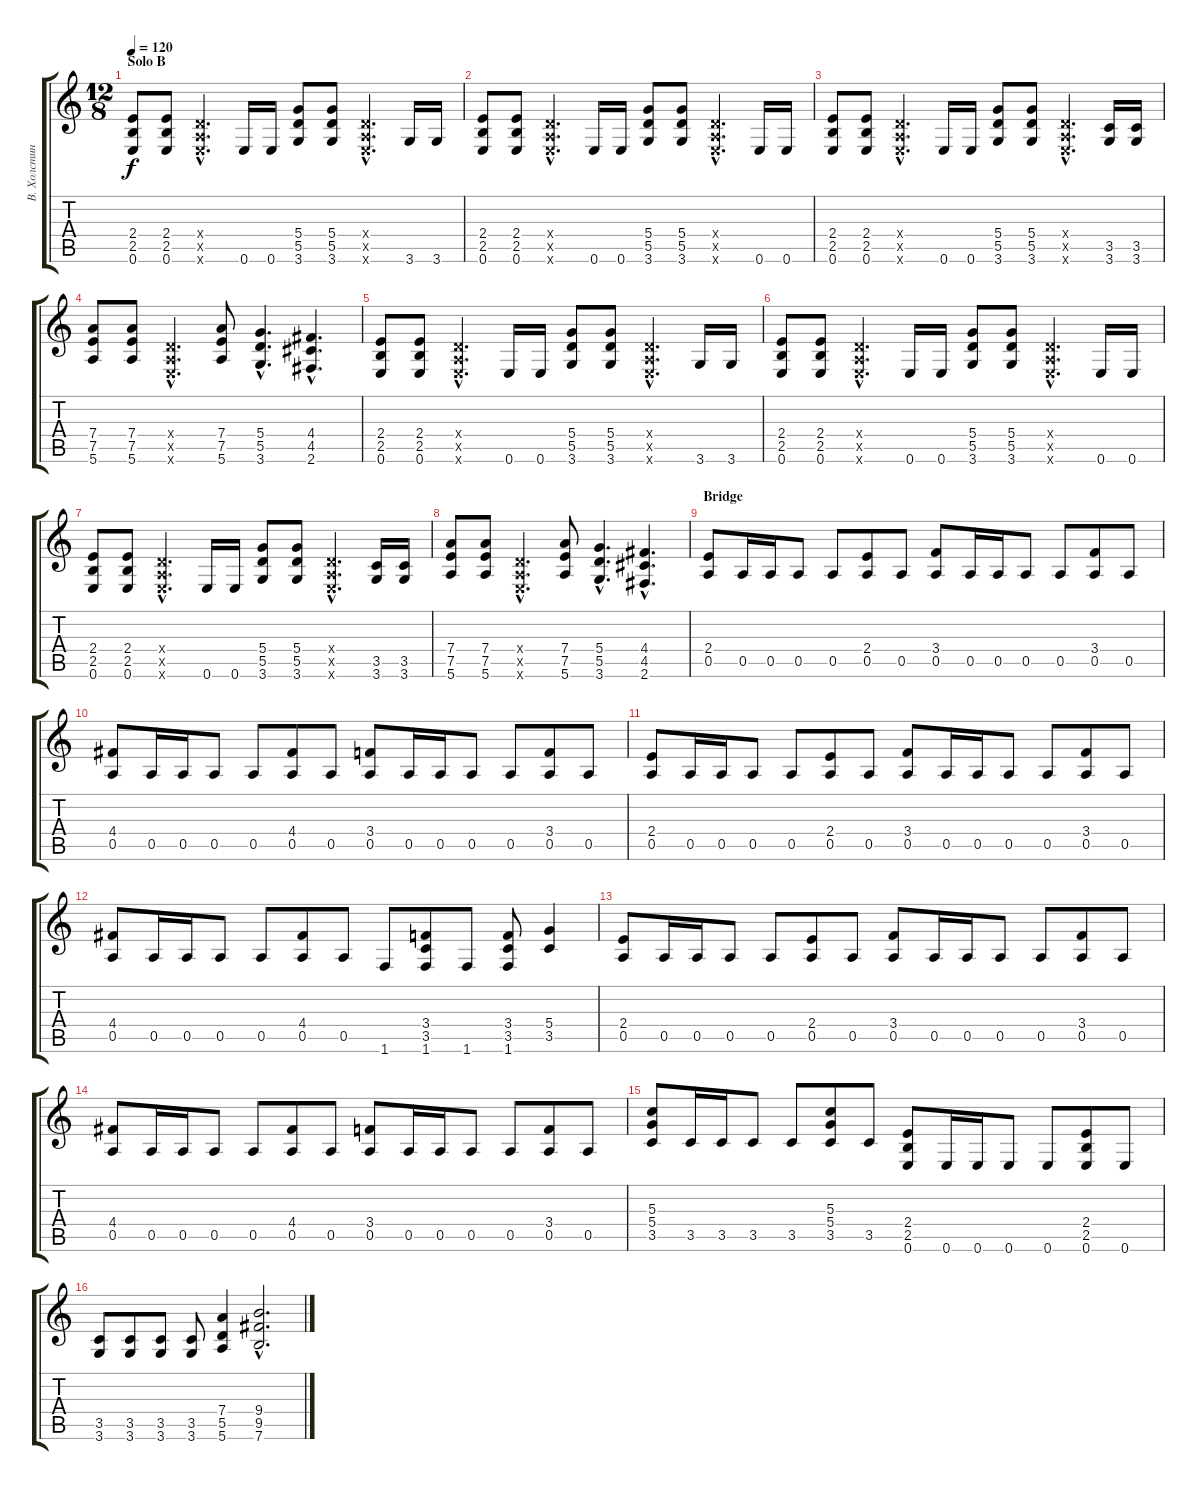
\track ("В. Холстинин" "В. Холстин") {instrument distortionguitar}
\staff {score tabs}
\tuning (E4 B3 G3 D3 A2 E2) {hide}
\ts (12 8)
\section ("" "Solo B")
\tempo 120
\clef g2
\ks c
(2.4 2.5 0.6).8{dy f} (2.4 2.5 0.6).8 (0.4{hac x} 0.5{hac x} 0.6{hac x}).4{d} 0.6.16 0.6.16 (5.4 5.5 3.6).8 (5.4 5.5 3.6).8 (0.4{hac x} 0.5{hac x} 0.6{hac x}).4{d} 3.6.16 3.6.16 |
(2.4 2.5 0.6).8 (2.4 2.5 0.6).8 (0.4{hac x} 0.5{hac x} 0.6{hac x}).4{d} 0.6.16 0.6.16 (5.4 5.5 3.6).8 (5.4 5.5 3.6).8 (0.4{hac x} 0.5{hac x} 0.6{hac x}).4{d} 0.6.16 0.6.16 |
(2.4 2.5 0.6).8 (2.4 2.5 0.6).8 (0.4{hac x} 0.5{hac x} 0.6{hac x}).4{d} 0.6.16 0.6.16 (5.4 5.5 3.6).8 (5.4 5.5 3.6).8 (0.4{hac x} 0.5{hac x} 0.6{hac x}).4{d} (3.5 3.6).16 (3.5 3.6).16 |
(7.4 7.5 5.6).8 (7.4 7.5 5.6).8 (0.4{hac x} 0.5{hac x} 0.6{hac x}).4{d} (7.4 7.5 5.6).8 (5.4{hac} 5.5{hac} 3.6{hac}).4{d} (4.4{hac} 4.5{hac} 2.6{hac}).4{d} |
(2.4 2.5 0.6).8 (2.4 2.5 0.6).8 (0.4{hac x} 0.5{hac x} 0.6{hac x}).4{d} 0.6.16 0.6.16 (5.4 5.5 3.6).8 (5.4 5.5 3.6).8 (0.4{hac x} 0.5{hac x} 0.6{hac x}).4{d} 3.6.16 3.6.16 |
(2.4 2.5 0.6).8 (2.4 2.5 0.6).8 (0.4{hac x} 0.5{hac x} 0.6{hac x}).4{d} 0.6.16 0.6.16 (5.4 5.5 3.6).8 (5.4 5.5 3.6).8 (0.4{hac x} 0.5{hac x} 0.6{hac x}).4{d} 0.6.16 0.6.16 |
(2.4 2.5 0.6).8 (2.4 2.5 0.6).8 (0.4{hac x} 0.5{hac x} 0.6{hac x}).4{d} 0.6.16 0.6.16 (5.4 5.5 3.6).8 (5.4 5.5 3.6).8 (0.4{hac x} 0.5{hac x} 0.6{hac x}).4{d} (3.5 3.6).16 (3.5 3.6).16 |
(7.4 7.5 5.6).8 (7.4 7.5 5.6).8 (0.4{hac x} 0.5{hac x} 0.6{hac x}).4{d} (7.4 7.5 5.6).8 (5.4{hac} 5.5{hac} 3.6{hac}).4{d} (4.4{hac} 4.5{hac} 2.6{hac}).4{d} |
\section ("" "Bridge")
(2.4 0.5).8 0.5.16 0.5.16 0.5.8 0.5.8 (2.4 0.5).8 0.5.8 (3.4 0.5).8 0.5.16 0.5.16 0.5.8 0.5.8 (3.4 0.5).8 0.5.8 |
(4.4 0.5).8 0.5.16 0.5.16 0.5.8 0.5.8 (4.4 0.5).8 0.5.8 (3.4 0.5).8 0.5.16 0.5.16 0.5.8 0.5.8 (3.4 0.5).8 0.5.8 |
(2.4 0.5).8 0.5.16 0.5.16 0.5.8 0.5.8 (2.4 0.5).8 0.5.8 (3.4 0.5).8 0.5.16 0.5.16 0.5.8 0.5.8 (3.4 0.5).8 0.5.8 |
(4.4 0.5).8 0.5.16 0.5.16 0.5.8 0.5.8 (4.4 0.5).8 0.5.8 1.6.8 (3.4 3.5 1.6).8 1.6.8 (3.4 3.5 1.6).8 (5.4 3.5).4 |
(2.4 0.5).8 0.5.16 0.5.16 0.5.8 0.5.8 (2.4 0.5).8 0.5.8 (3.4 0.5).8 0.5.16 0.5.16 0.5.8 0.5.8 (3.4 0.5).8 0.5.8 |
(4.4 0.5).8 0.5.16 0.5.16 0.5.8 0.5.8 (4.4 0.5).8 0.5.8 (3.4 0.5).8 0.5.16 0.5.16 0.5.8 0.5.8 (3.4 0.5).8 0.5.8 |
(5.3 5.4 3.5).8 3.5.16 3.5.16 3.5.8 3.5.8 (5.3 5.4 3.5).8 3.5.8 (2.4 2.5 0.6).8 0.6.16 0.6.16 0.6.8 0.6.8 (2.4 2.5 0.6).8 0.6.8 |
(3.5 3.6).8 (3.5 3.6).8 (3.5 3.6).8 (3.5 3.6).8 (7.4 5.5 5.6).4 (9.4{hac} 9.5{hac} 7.6{hac}).2{d}
